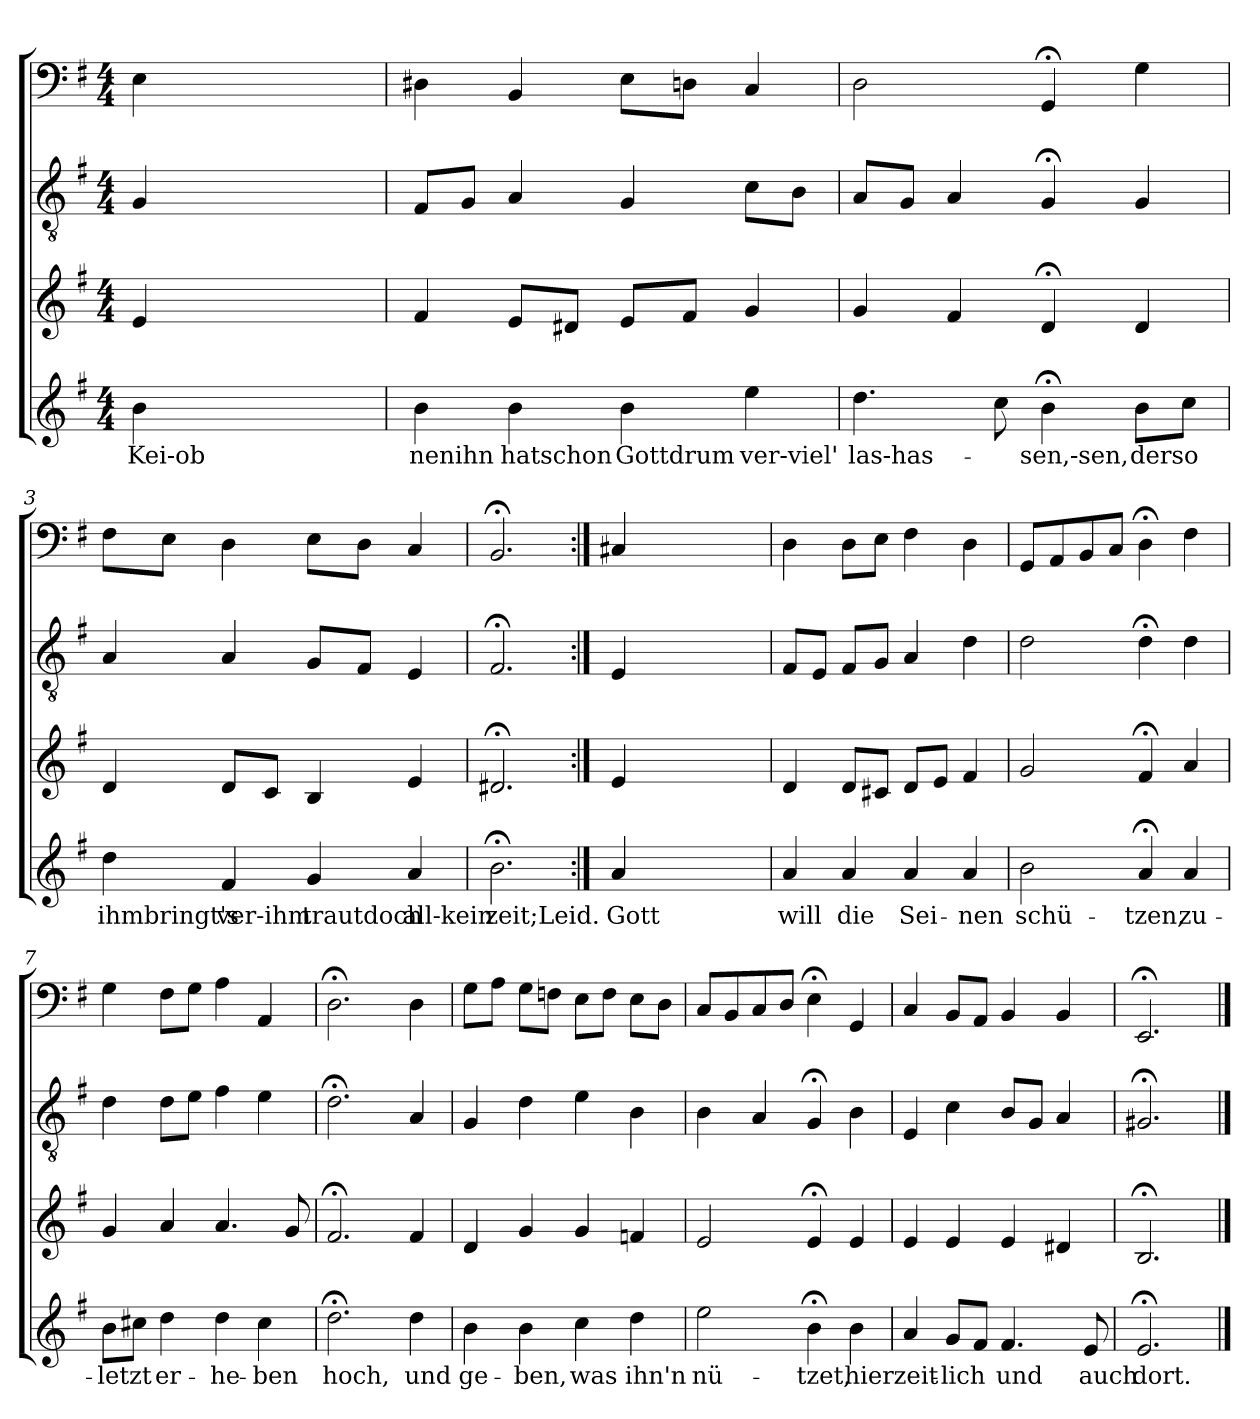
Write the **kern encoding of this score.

**kern	**text	**kern	**kern	**kern
*part4	*part4	*part3	*part2	*part1
*staff4	*staff4	*staff3	*staff2	*staff1
*clefG2	*	*clefG2	*clefGv2	*clefF4
*k[f#]	*	*k[f#]	*k[f#]	*k[f#]
*G:	*	*G:	*G:	*G:
*M4/4	*	*M4/4	*M4/4	*M4/4
=	=	=	=	=
4b\	Kei-ob	4e/	4G/	4E\
2ryy	.	2ryy	2ryy	2ryy
4ryy	.	4ryy	4ryy	4ryy
=1	=1	=1	=1	=1
4b\	-nenihn	4f#/	8F#/L	4D#X\
.	.	.	8G/J	.
4b\	hatschon	8e/L	4A/	4BB/
.	.	8d#X/J	.	.
4b\	Gottdrum	8e/L	4G/	8E\L
.	.	8f#/J	.	8Dn\J
4ee\	ver-viel'	4g/	8c\L	4C/
.	.	.	8B\J	.
=2	=2	=2	=2	=2
4.dd\	-las-has-	4g/	8A/L	2D\
.	.	.	8G/J	.
.	.	4f#/	4A/	.
8cc\	.	.	.	.
4b;<\	-sen,-sen,	4d;</	4G;</	4GG;</
8b\L	derso	4d/	4G/	4G\
8cc\J	.	.	.	.
=3	=3	=3	=3	=3
4dd\	ihmbringt's	4d/	4A/	8F#\L
.	.	.	.	8E\J
4f#/	ver-ihm	8d/L	4A/	4D\
.	.	8c/J	.	.
4g/	-trautdoch	4B/	8G/L	8E\L
.	.	.	8F#/J	8D\J
4a/	all-kein	4e/	4E/	4C/
=4	=4	=4	=4	=4
2.b;<\	-zeit;Leid.	2.d#X;</	2.F#;</	2.BB;</
=:|!	=:|!	=:|!	=:|!	=:|!
4a/	Gott	4e/	4E/	4C#X/
2ryy	.	2ryy	2ryy	2ryy
4ryy	.	4ryy	4ryy	4ryy
=5	=5	=5	=5	=5
4a/	will	4d/	8F#/L	4D\
.	.	.	8E/J	.
4a/	die	8d/L	8F#/L	8D\L
.	.	8c#X/J	8G/J	8E\J
4a/	Sei-	8d/L	4A/	4F#\
.	.	8e/J	.	.
4a/	-nen	4f#/	4d\	4D\
=6	=6	=6	=6	=6
2b\	schü-	2g/	2d\	8GG/L
.	.	.	.	8AA/
.	.	.	.	8BB/
.	.	.	.	8C/J
4a;</	-tzen,	4f#;</	4d;<\	4D;<\
4a/	zu-	4a/	4d\	4F#\
=7	=7	=7	=7	=7
8b\L	-letzt	4g/	4d\	4G\
8cc#X\J	.	.	.	.
4dd\	er-	4a/	8d\L	8F#\L
.	.	.	8e\J	8G\J
4dd\	-he-	4.a/	4f#\	4A\
4cc#\	-ben	.	4e\	4AA/
.	.	8g/	.	.
=8	=8	=8	=8	=8
2.dd;<\	hoch,	2.f#;</	2.d;<\	2.D;<\
4dd\	und	4f#/	4A/	4D\
=9	=9	=9	=9	=9
4b\	ge-	4d/	4G/	8G\L
.	.	.	.	8A\J
4b\	-ben,	4g/	4d\	8G\L
.	.	.	.	8Fn\J
4cc\	was	4g/	4e\	8E\L
.	.	.	.	8F\J
4dd\	ihn'n	4fn/	4B\	8E\L
.	.	.	.	8D\J
=10	=10	=10	=10	=10
2ee\	nü-	2e/	4B\	8C/L
.	.	.	.	8BB/
.	.	.	4A/	8C/
.	.	.	.	8D/J
4b;<\	-tzet,	4e;</	4G;</	4E;<\
4b\	hier	4e/	4B\	4GG/
=11	=11	=11	=11	=11
4a/	zeit-	4e/	4E/	4C/
8g/L	-lich	4e/	4c\	8BB/L
8f#/J	.	.	.	8AA/J
4.f#/	und	4e/	8B/L	4BB/
.	.	.	8G/J	.
.	.	4d#X/	4A/	4BB/
8e/	auch	.	.	.
=12	=12	=12	=12	=12
2.e;</	dort.	2.B;</	2.G#X;</	2.EE;</
==	==	==	==	==
*-	*-	*-	*-	*-
